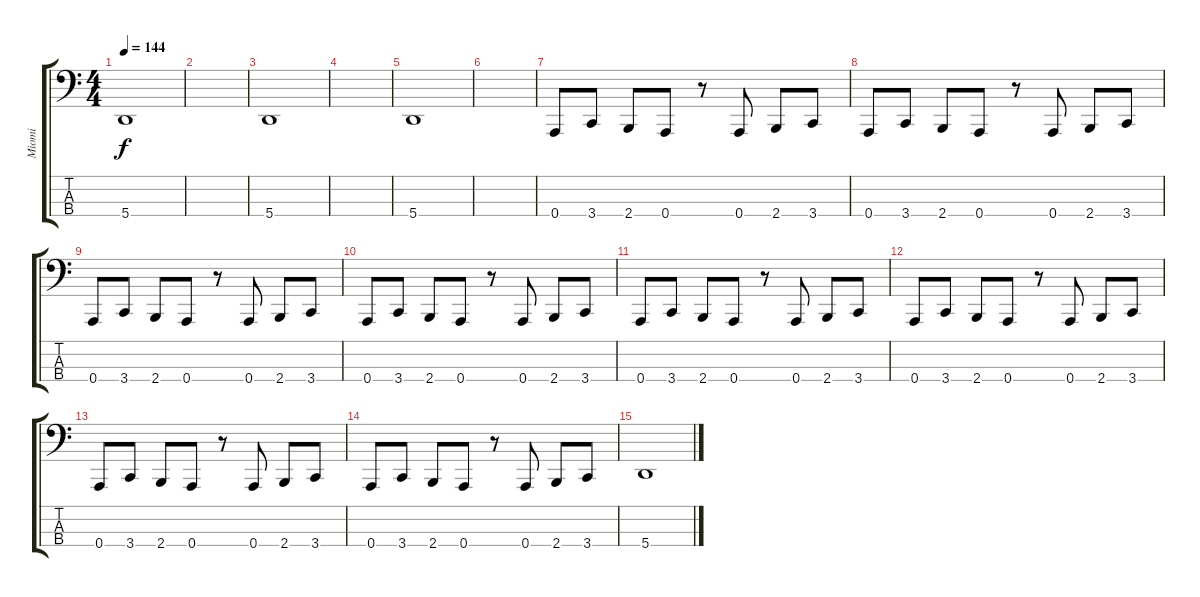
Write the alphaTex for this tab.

\track ("Miomi" "Miomi") {instrument electricbassfinger}
\staff {score tabs}
\tuning (G2 A1 E1 A0) {hide}
\ts (4 4)
\tempo 144
\clef f4
\ks c
5.4.1{dy f} |
|
5.4.1 |
|
5.4.1 |
|
0.4.8 3.4.8 2.4.8 0.4.8 r.8 0.4.8 2.4.8 3.4.8 |
0.4.8 3.4.8 2.4.8 0.4.8 r.8 0.4.8 2.4.8 3.4.8 |
0.4.8 3.4.8 2.4.8 0.4.8 r.8 0.4.8 2.4.8 3.4.8 |
0.4.8 3.4.8 2.4.8 0.4.8 r.8 0.4.8 2.4.8 3.4.8 |
0.4.8 3.4.8 2.4.8 0.4.8 r.8 0.4.8 2.4.8 3.4.8 |
0.4.8 3.4.8 2.4.8 0.4.8 r.8 0.4.8 2.4.8 3.4.8 |
0.4.8 3.4.8 2.4.8 0.4.8 r.8 0.4.8 2.4.8 3.4.8 |
0.4.8 3.4.8 2.4.8 0.4.8 r.8 0.4.8 2.4.8 3.4.8 |
5.4.1
